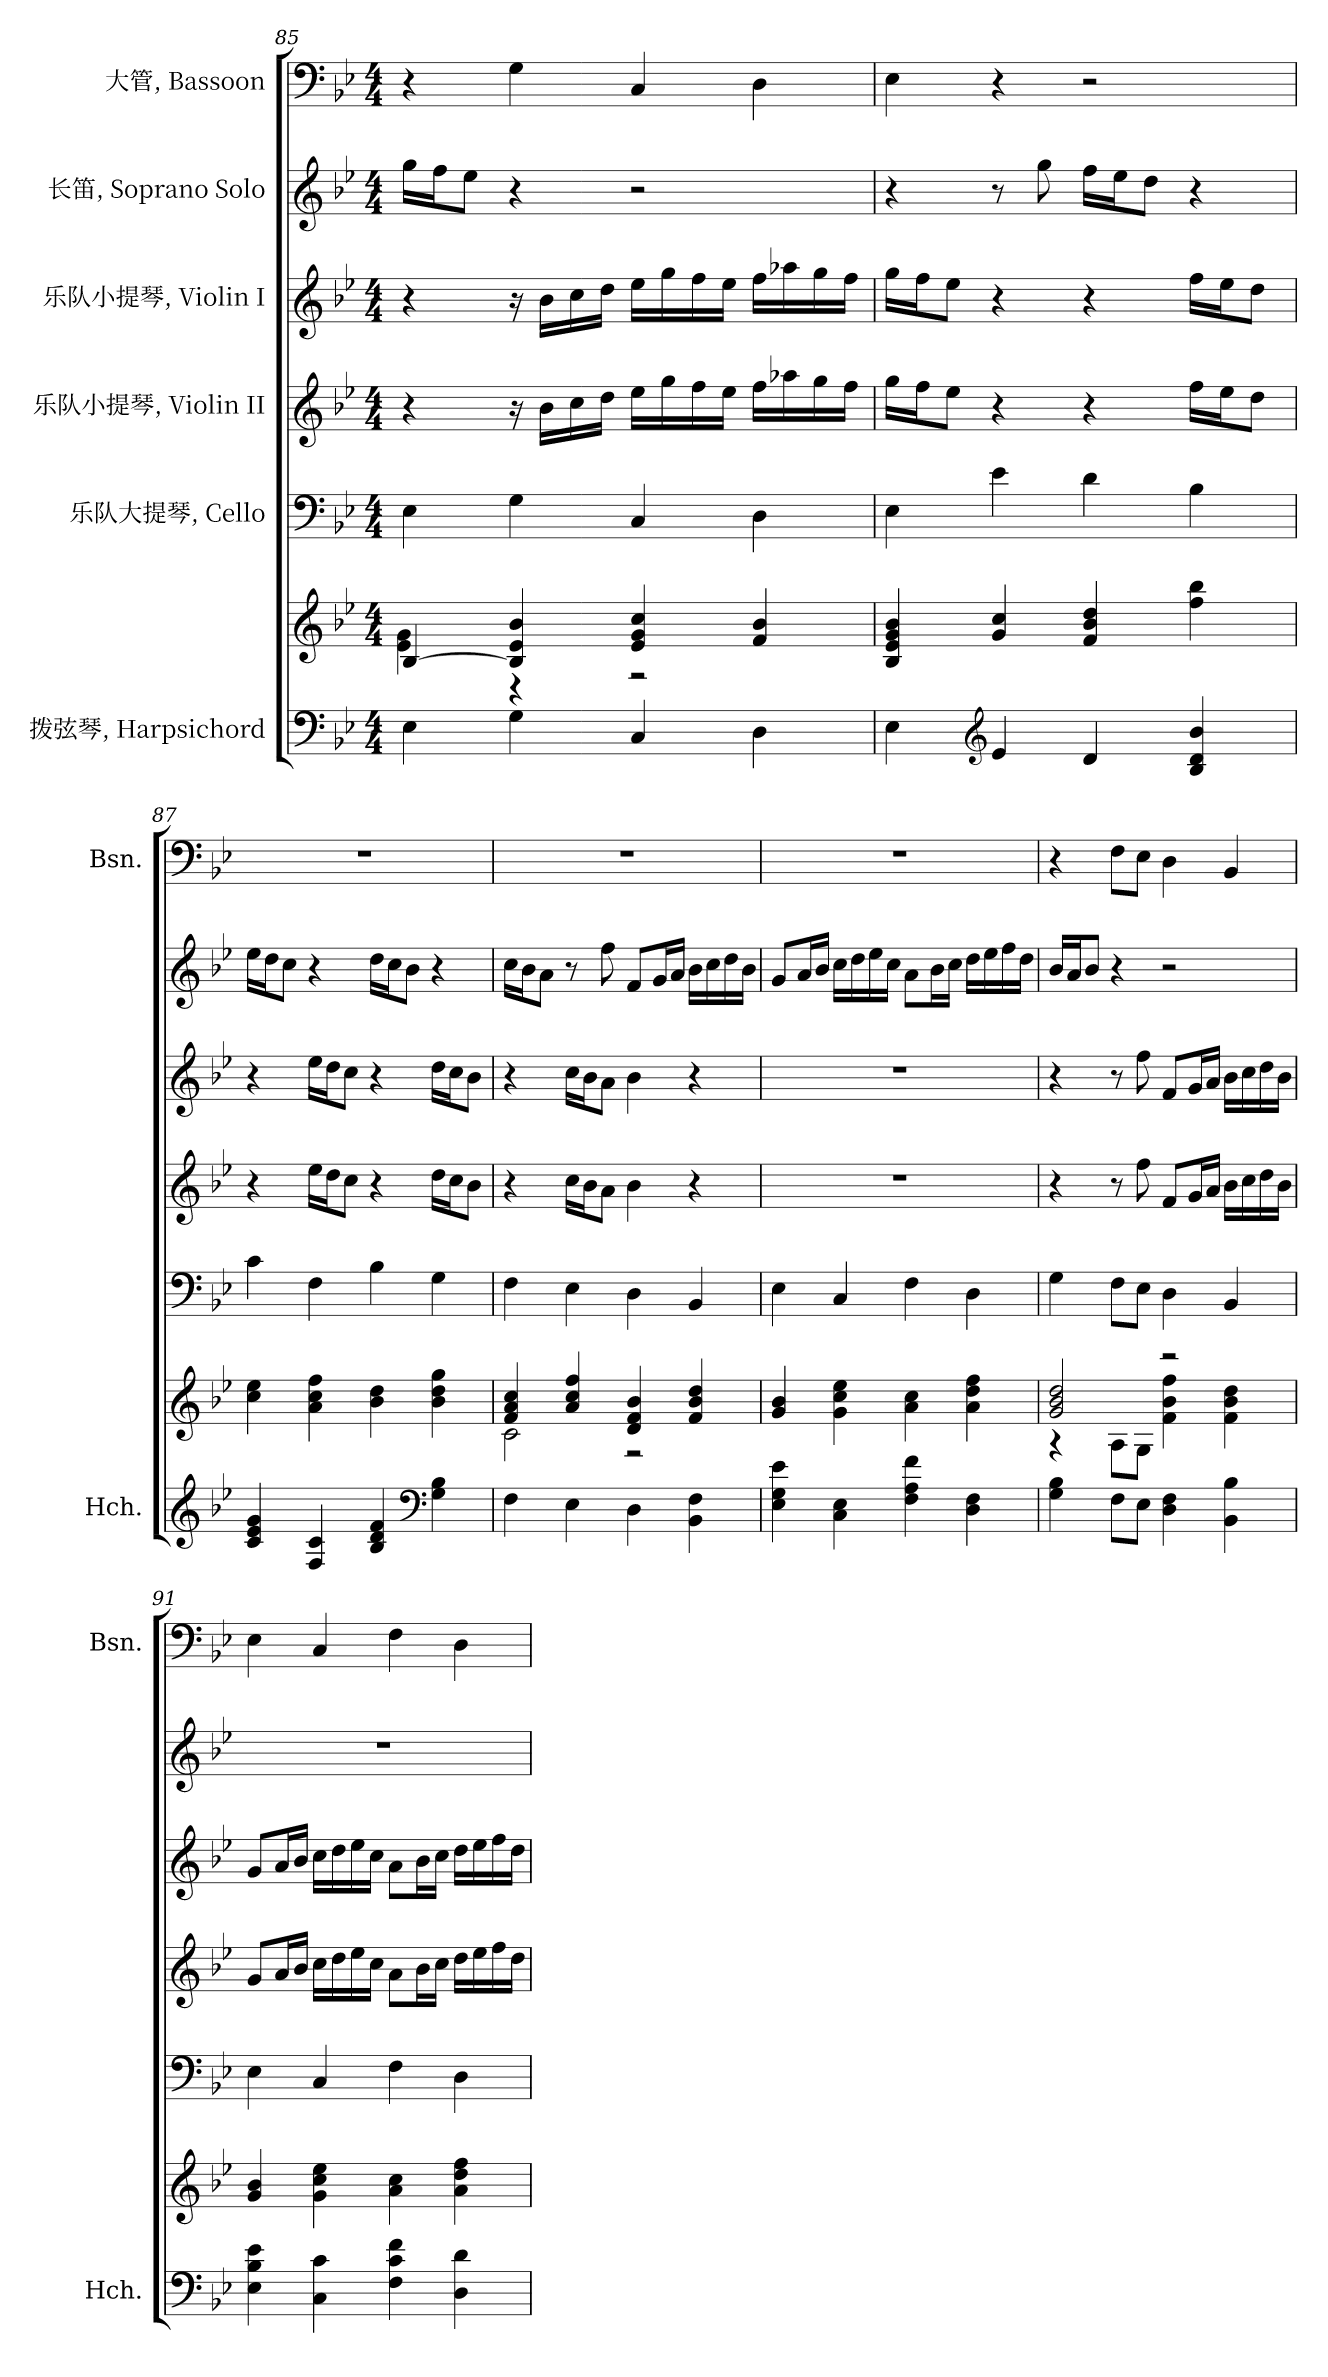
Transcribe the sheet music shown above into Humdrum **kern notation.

**kern	**kern	**kern	**kern	**kern	**kern	**kern
*part6	*part6	*part5	*part4	*part3	*part2	*part1
*staff7	*staff6	*staff5	*staff4	*staff3	*staff2	*staff1
*I"拨弦琴, Harpsichord	*	*I"乐队大提琴, Cello	*I"乐队小提琴, Violin II	*I"乐队小提琴, Violin I	*I"长笛, Soprano Solo	*I"大管, Bassoon
*I'Hch.	*	*	*	*	*	*I'Bsn.
!!LO:PB:g=z
*clefF4	*clefG2	*clefF4	*clefG2	*clefG2	*clefG2	*clefF4
*k[b-e-]	*k[b-e-]	*k[b-e-]	*k[b-e-]	*k[b-e-]	*k[b-e-]	*k[b-e-]
*M4/4	*M4/4	*M4/4	*M4/4	*M4/4	*M4/4	*M4/4
=85	=85	=85	=85	=85	=85	=85
*	*^	*	*	*	*	*
4E-\	[4B-/	4e-\ 4g\	4E-\	4r	4r	16gg\LL	4r
.	.	.	.	.	.	16ff\J	.
.	.	.	.	.	.	8ee-\J	.
4G\	4B-/] 4e-/ 4b-/	4r	4G\	16r	16r	4r	4G\
.	.	.	.	16b-\LL	16b-\LL	.	.
.	.	.	.	16cc\	16cc\	.	.
.	.	.	.	16dd\JJ	16dd\JJ	.	.
4C/	4e-/ 4g/ 4cc/	2r	4C/	16ee-\LL	16ee-\LL	2r	4C/
.	.	.	.	16gg\	16gg\	.	.
.	.	.	.	16ff\	16ff\	.	.
.	.	.	.	16ee-\JJ	16ee-\JJ	.	.
4D\	4f/ 4b-/	.	4D\	16ff\LL	16ff\LL	.	4D\
.	.	.	.	16aa-X\	16aa-X\	.	.
.	.	.	.	16gg\	16gg\	.	.
.	.	.	.	16ff\JJ	16ff\JJ	.	.
*	*v	*v	*	*	*	*	*
=86	=86	=86	=86	=86	=86	=86
4E-\	4B-/ 4e-/ 4g/ 4b-/	4E-\	16gg\LL	16gg\LL	4r	4E-\
.	.	.	16ff\J	16ff\J	.	.
.	.	.	8ee-\J	8ee-\J	.	.
*clefG2	*	*	*	*	*	*
4e-/	4g/ 4cc/	4e-\	4r	4r	8r	4r
.	.	.	.	.	8gg\	.
4d/	4f/ 4b-/ 4dd/	4d\	4r	4r	16ff\LL	2r
.	.	.	.	.	16ee-\J	.
.	.	.	.	.	8dd\J	.
4B-/ 4d/ 4b-/	4ff\ 4bb-\	4B-\	16ff\LL	16ff\LL	4r	.
.	.	.	16ee-\J	16ee-\J	.	.
.	.	.	8dd\J	8dd\J	.	.
=87	=87	=87	=87	=87	=87	=87
4c/ 4e-/ 4g/	4cc\ 4ee-\	4c\	4r	4r	16ee-\LL	1r
.	.	.	.	.	16dd\J	.
.	.	.	.	.	8cc\J	.
4F/ 4c/	4a\ 4cc\ 4ff\	4F\	16ee-\LL	16ee-\LL	4r	.
.	.	.	16dd\J	16dd\J	.	.
.	.	.	8cc\J	8cc\J	.	.
4B-/ 4d/ 4f/	4b-\ 4dd\	4B-\	4r	4r	16dd\LL	.
.	.	.	.	.	16cc\J	.
.	.	.	.	.	8b-\J	.
*clefF4	*	*	*	*	*	*
4G\ 4B-\	4b-\ 4dd\ 4gg\	4G\	16dd\LL	16dd\LL	4r	.
.	.	.	16cc\J	16cc\J	.	.
.	.	.	8b-\J	8b-\J	.	.
!!LO:PB:g=z
=88	=88	=88	=88	=88	=88	=88
*	*^	*	*	*	*	*
4F\	4f/ 4a/ 4cc/	2c\	4F\	4r	4r	16cc\LL	1r
.	.	.	.	.	.	16b-\J	.
.	.	.	.	.	.	8a\J	.
4E-\	4a/ 4cc/ 4ff/	.	4E-\	16cc\LL	16cc\LL	8r	.
.	.	.	.	16b-\J	16b-\J	.	.
.	.	.	.	8a\J	8a\J	8ff\	.
4D\	4d/ 4f/ 4b-/	2r	4D\	4b-\	4b-\	8f/L	.
.	.	.	.	.	.	16g/L	.
.	.	.	.	.	.	16a/JJ	.
4BB-\ 4F\	4f/ 4b-/ 4dd/	.	4BB-/	4r	4r	16b-\LL	.
.	.	.	.	.	.	16cc\	.
.	.	.	.	.	.	16dd\	.
.	.	.	.	.	.	16b-\JJ	.
*	*v	*v	*	*	*	*	*
=89	=89	=89	=89	=89	=89	=89
4E-\ 4G\ 4e-\	4g/ 4b-/	4E-\	1r	1r	8g/L	1r
.	.	.	.	.	16a/L	.
.	.	.	.	.	16b-/JJ	.
4C\ 4E-\	4g\ 4cc\ 4ee-\	4C/	.	.	16cc\LL	.
.	.	.	.	.	16dd\	.
.	.	.	.	.	16ee-\	.
.	.	.	.	.	16cc\JJ	.
4F\ 4A\ 4f\	4a\ 4cc\	4F\	.	.	8a\L	.
.	.	.	.	.	16b-\L	.
.	.	.	.	.	16cc\JJ	.
4D\ 4F\	4a\ 4dd\ 4ff\	4D\	.	.	16dd\LL	.
.	.	.	.	.	16ee-\	.
.	.	.	.	.	16ff\	.
.	.	.	.	.	16dd\JJ	.
=90	=90	=90	=90	=90	=90	=90
*	*^	*	*	*	*	*
4G\ 4B-\	2g/ 2b-/ 2dd/	4r	4G\	4r	4r	16b-/LL	4r
.	.	.	.	.	.	16a/J	.
.	.	.	.	.	.	8b-/J	.
8F\L	.	8A\L	8F\L	8r	8r	4r	8F\L
8E-\J	.	8G\J	8E-\J	8ff\	8ff\	.	8E-\J
4D\ 4F\	2r	4f\ 4b-\ 4ff\	4D\	8f/L	8f/L	2r	4D\
.	.	.	.	16g/L	16g/L	.	.
.	.	.	.	16a/JJ	16a/JJ	.	.
4BB-\ 4B-\	.	4f\ 4b-\ 4dd\	4BB-/	16b-\LL	16b-\LL	.	4BB-/
.	.	.	.	16cc\	16cc\	.	.
.	.	.	.	16dd\	16dd\	.	.
.	.	.	.	16b-\JJ	16b-\JJ	.	.
*	*v	*v	*	*	*	*	*
!!LO:PB:g=z
=91	=91	=91	=91	=91	=91	=91
4E-\ 4B-\ 4e-\	4g/ 4b-/	4E-\	8g/L	8g/L	1r	4E-\
.	.	.	16a/L	16a/L	.	.
.	.	.	16b-/JJ	16b-/JJ	.	.
4C\ 4c\	4g\ 4cc\ 4ee-\	4C/	16cc\LL	16cc\LL	.	4C/
.	.	.	16dd\	16dd\	.	.
.	.	.	16ee-\	16ee-\	.	.
.	.	.	16cc\JJ	16cc\JJ	.	.
4F\ 4c\ 4f\	4a\ 4cc\	4F\	8a\L	8a\L	.	4F\
.	.	.	16b-\L	16b-\L	.	.
.	.	.	16cc\JJ	16cc\JJ	.	.
4D\ 4d\	4a\ 4dd\ 4ff\	4D\	16dd\LL	16dd\LL	.	4D\
.	.	.	16ee-\	16ee-\	.	.
.	.	.	16ff\	16ff\	.	.
.	.	.	16dd\JJ	16dd\JJ	.	.
=	=	=	=	=	=	=
*-	*-	*-	*-	*-	*-	*-
